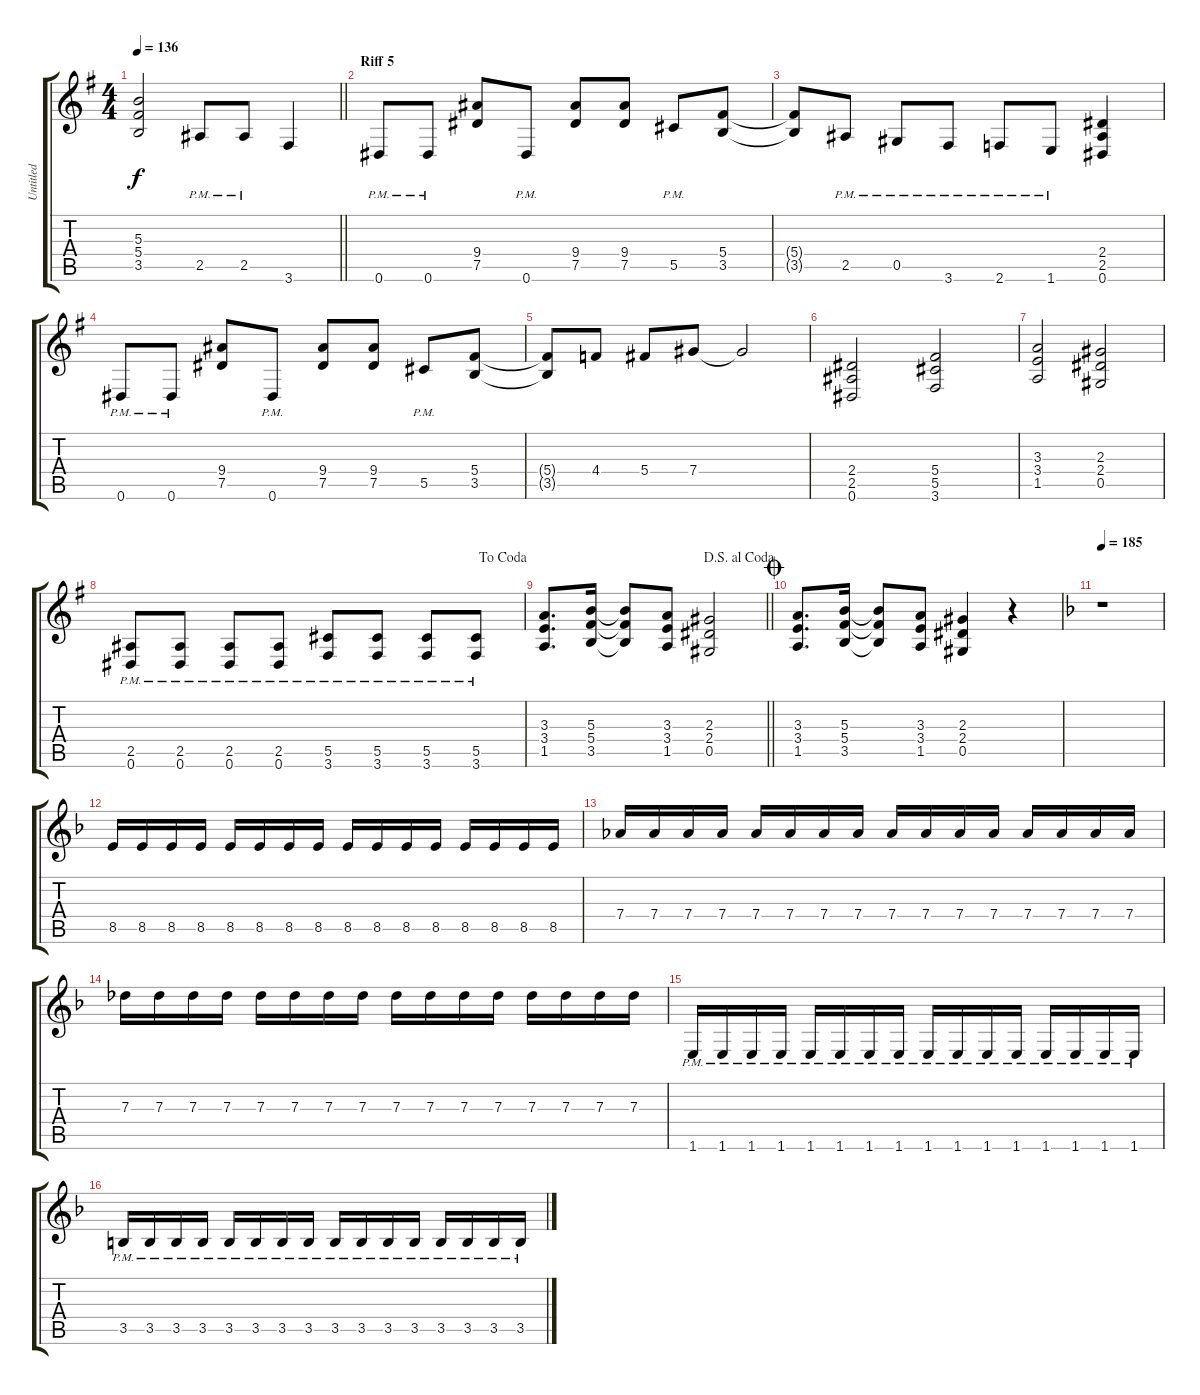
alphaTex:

\track ("Untitled" "Untitled") {instrument distortionguitar}
\staff {score tabs}
\tuning (Eb4 Bb3 Gb3 Db3 Ab2 Eb2) {hide}
\ts (4 4)
\tempo 136
\clef g2
\barLineRight lightlight
\ks g
(5.3{t} 5.4{t} 3.5{t}).2{dy f} 2.5{pm}.8 2.5{pm}.8 3.6.4 |
\section ("" "Riff 5")
0.6{pm}.8 0.6{pm}.8 (9.4 7.5).8 0.6{pm}.8 (9.4 7.5).8 (9.4 7.5).8 5.5{pm}.8 (5.4 3.5).8 |
(5.4{t} 3.5{t}).8 2.5{pm}.8 0.5{pm}.8 3.6{pm}.8 2.6{pm}.8 1.6{pm}.8 (2.4 2.5 0.6).4 |
0.6{pm}.8 0.6{pm}.8 (9.4 7.5).8 0.6{pm}.8 (9.4 7.5).8 (9.4 7.5).8 5.5{pm}.8 (5.4 3.5).8 |
(5.4{t} 3.5{t}).8 4.4.8 5.4.8 7.4.8 7.4{t}.2 |
(2.4 2.5 0.6).2 (5.4 5.5 3.6).2 |
(3.3 3.4 1.5).2 (2.3 2.4 0.5).2 |
\jump dacoda
(2.5{pm} 0.6{pm}).8 (2.5{pm} 0.6{pm}).8 (2.5{pm} 0.6{pm}).8 (2.5{pm} 0.6{pm}).8 (5.5{pm} 3.6{pm}).8 (5.5{pm} 3.6{pm}).8 (5.5{pm} 3.6{pm}).8 (5.5{pm} 3.6{pm}).8 |
\jump dalsegnoalcoda
\barLineRight lightlight
(3.3 3.4 1.5).8{d} (5.3 5.4 3.5).16 (5.3{t} 5.4{t} 3.5{t}).8 (3.3 3.4 1.5).8 (2.3 2.4 0.5).2 |
\jump coda
(3.3 3.4 1.5).8{d} (5.3 5.4 3.5).16 (5.3{t} 5.4{t} 3.5{t}).8 (3.3 3.4 1.5).8 (2.3 2.4 0.5).4 r.4 |
\tempo 185
\ks f
r.1 |
8.5.16 8.5.16 8.5.16 8.5.16 8.5.16 8.5.16 8.5.16 8.5.16 8.5.16 8.5.16 8.5.16 8.5.16 8.5.16 8.5.16 8.5.16 8.5.16 |
7.4.16 7.4.16 7.4.16 7.4.16 7.4.16 7.4.16 7.4.16 7.4.16 7.4.16 7.4.16 7.4.16 7.4.16 7.4.16 7.4.16 7.4.16 7.4.16 |
7.3.16 7.3.16 7.3.16 7.3.16 7.3.16 7.3.16 7.3.16 7.3.16 7.3.16 7.3.16 7.3.16 7.3.16 7.3.16 7.3.16 7.3.16 7.3.16 |
1.6{pm}.16 1.6{pm}.16 1.6{pm}.16 1.6{pm}.16 1.6{pm}.16 1.6{pm}.16 1.6{pm}.16 1.6{pm}.16 1.6{pm}.16 1.6{pm}.16 1.6{pm}.16 1.6{pm}.16 1.6{pm}.16 1.6{pm}.16 1.6{pm}.16 1.6{pm}.16 |
3.5{pm}.16 3.5{pm}.16 3.5{pm}.16 3.5{pm}.16 3.5{pm}.16 3.5{pm}.16 3.5{pm}.16 3.5{pm}.16 3.5{pm}.16 3.5{pm}.16 3.5{pm}.16 3.5{pm}.16 3.5{pm}.16 3.5{pm}.16 3.5{pm}.16 3.5{pm}.16
